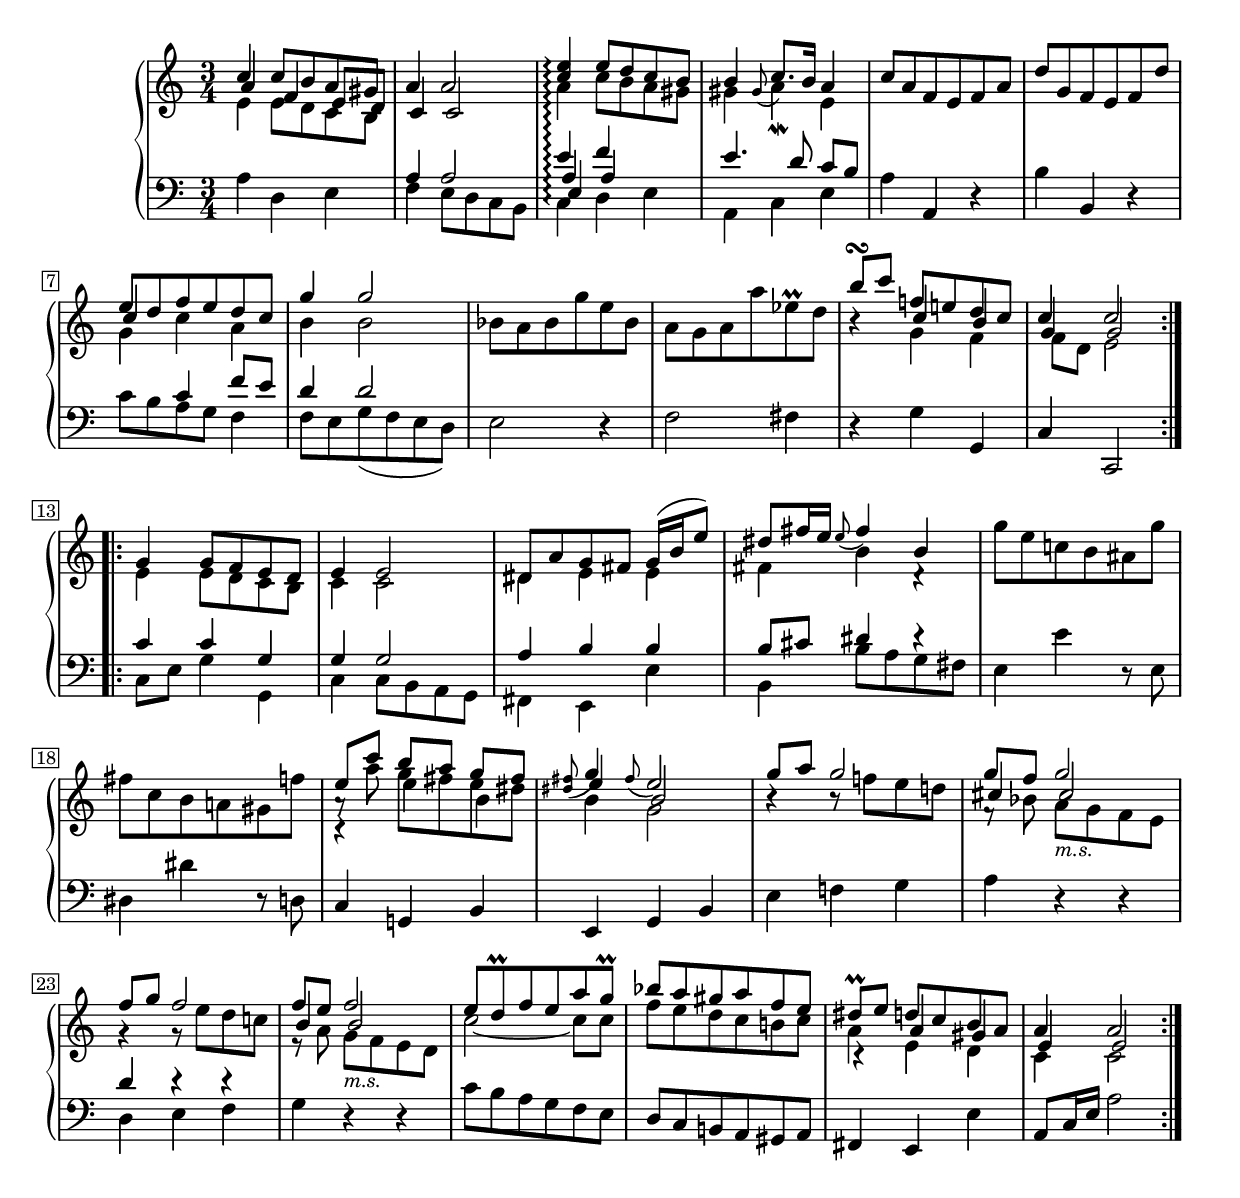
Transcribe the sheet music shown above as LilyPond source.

Global = {
  \key a \minor
  \time 3/4
  \include "../global.ly"
}

Soprano = \context Voice = "one" \relative c'' {
  \voiceOne
  \stemUp\tieUp
  \override MultiMeasureRest.staff-position = #0
  \override Rest.staff-position = #0
  \label #'SuiteIISarabande
  \repeat volta 2 {
  %1
  | c4 c8 b a gis
  | a4 a2
  | <c e>4\arpeggio e8 d c b
  | b4 c8. b16 a4
  %5
  | c8 a f e f a
  | d g, f e f d'
  | e d f e d c
  | g'4 g2
  | \stemNeutral bes,8 a bes g' e bes
  %10
  | a g a a' ees\prall d
  | \stemUp b'[\turn c] f,![ e! d c]
  | c4 c2
    \break
  }
  \repeat volta 2 {
  | g4 g8 f e d
  | e4 e2
  %15
  | dis8 a' g fis g16( b e8)
  | dis8 fis16 e \slurDown \appoggiatura e8 fis4 b,
  | \stemNeutral g'8 e c! b ais g'
  | fis c b a! gis f'
  | \stemUp e c' b[ a]  g[ fis]
  %20
  | \appoggiatura <dis fis>8 g4 \appoggiatura fis8 e2
  | g8 a g2
  | g8 f g2
  | f8 g f2
  | f8 e f2
  %25
  | e8 d\prall f e a g\prall
  | bes a gis a f e
  | dis\prall e d[ c b a]
  | a4 a2
  }
}

Alto = \context Voice = "two" \relative c'' {
  \voiceTwo
  \stemUp
  \override Rest.staff-position = #0
  %1
  | \override NoteColumn.force-hshift = #0.3
    a4
    \override NoteColumn.force-hshift = #1
    f
    \override NoteColumn.force-hshift = #0.5
    e8 d
  | \override NoteColumn.force-hshift = #0.3 c4 c2
  | \revert NoteColumn.force-hshift
    \stemDown a'4\arpeggio c8 b a gis
  | gis4 \once\stemUp \appoggiatura gis8 a4_\mordent e
  %5
  | s2.*2
  | \once\stemUp \once\override NoteColumn.force-hshift = #0.3 c'4 c a
  | b b2
  | s2.*2
  %11
  | \stemUp r4 \override NoteColumn.force-hshift = #0.2 c b
  | g4 g2
  | \stemDown \revert NoteColumn.force-hshift e4 e8 d c b
  | c4 c2
  %15
  | dis4 e e
  | fis b d,\rest
  | s2.*2
  | a'8\rest a' g[ fis e dis]
  %20
  | \stemUp \override NoteColumn.force-hshift = #0.3 e4 b2
  | \revert NoteColumn.force-hshift r4 \stemDown r8 f'! e d
  | \stemUp \override NoteColumn.force-hshift = #0.3 cis4 cis2
  | \stemDown g4\rest g8\rest e' d c!
  | \stemUp \override NoteColumn.force-hshift = #0.3 b4 b2
  %25
  | \stemDown \revert NoteColumn.force-hshift c2~ c8 c
  | f e d c b c
  | a4 \stemUp \override NoteColumn.force-hshift = #0.3 a gis
  | e4 e2
}

Tenor = \context Voice = "three" \relative c' {
  \voiceThree
  \stemDown
  \override Rest.staff-position = #0
  %1
  | \change Staff = "upper" e4 e8 d c b
  | \change Staff = "lower" \stemUp a4 a2
  | << {
      \stemUp \once\override NoteColumn.force-hshift = #0.8 e4\arpeggio
    } \\ {
      \stemUp \once\override NoteColumn.force-hshift = #0.4 a\arpeggio
    } \\ {
      \stemUp \once\override NoteColumn.force-hshift = #0 e'\arpeggio
    } >>
    << {
      \stemUp \once\override NoteColumn.force-hshift = #0.4 a,4
    } \\ {
      \stemUp \once\override NoteColumn.force-hshift = #0 f'
    } >>
    s4
  | e4. d8 c[ b]
  %5
  | s2.*2
  | \change Staff = "upper" \stemDown g'4
    \change Staff = "lower" \stemUp c, f8 e
  | d4 d2
  | s2.*2
  %11
  | s4 \change Staff = "upper" \stemDown g f
  | \once\override NoteColumn.force-hshift = #1 f8[ d] e2
  | \change Staff = "lower" \stemUp
    c4 c g
  | g g2
  %15
  | a4 b b
  | b8[ cis] dis4 d\rest
  | s2.*2
  | \change Staff = "upper" \stemDown
    c4\rest
    \override NoteColumn.force-hshift = #0.4
    \override Stem.length = #5 e' b
    \revert Stem.length
  | \revert NoteColumn.force-hshift b4 g2
  | s2.
  %22
  | f8\rest bes a[_\markup { "m.s." } g f e]
  | \change Staff = "lower" \stemUp
    d4 d\rest d\rest
  | \change Staff = "upper" \stemDown
    e8\rest a g[_\markup { "m.s." } f e d]
  %25
  | s2.*2
  | \once\override Voice.Rest.X-offset = #0.6 c4\rest e d
  | c c2


}

Bass = \context Voice = "four" \relative c' {
  \voiceFour
  \stemDown\tieDown
  \override MultiMeasureRest.staff-position = #0
  \override Rest.staff-position = #0
  \repeat volta 2 {
  %1
  | a4 d, e
  | f e8 d c b
  | c4\arpeggio d e
  | a, c e
  %5
  |\stemNeutral  a a, r
  | b' b, r
  | \stemDown c'8 b a g f4
  | f8 e g( f e d)
  | e2 r4
  %10
  | f2 fis4
  | \stemNeutral r4 g g,
  | c c,2
  }
  \repeat volta 2 {
  | \stemDown c'8 e g4 g,
  | c4 c8 b a g
  %15
  | fis4 e e'
  | b b'8 a g fis
  | e4 e' r8 e,
  | dis4 dis' r8 d,!
  | \stemNeutral c4 g! b
  %20
  | e, g b
  | e f! g
  | a r r
  | d, e f
  | g r r
  %25
  | c8 b a g f e
  | d c b! a gis a
  | fis4 e e'
  | a,8 c16 e a2
  }
}

\score {
  \new PianoStaff \with { connectArpeggios = ##t }
  <<
    \accidentalStyle Score.piano
    \context Staff = "upper" <<
      \set Staff.midiInstrument = #"acoustic grand"
      \Global
      \clef treble
      \Soprano
      \Alto
    >>
    \context Staff = "lower" <<
      \set Staff.midiInstrument = #"acoustic grand"
      \Global
      \clef bass
      \Tenor
      \Bass
    >>
  >>
  \header {
    composer = ##f % "Johann Sebastian Bach"
    opus = ##f % "BWV 807"
    title = \markup { "Sarabande" }
    subtitle = ##f
  }
  \layout {
    \context {
      \PianoStaff
      \override Parentheses.font-size = #-2
      \override TextScript.font-shape = #'italic
      \override TextScript.font-size = #-1
    }
  }
  \midi {
    \tempo 4 = 100
  }
}
